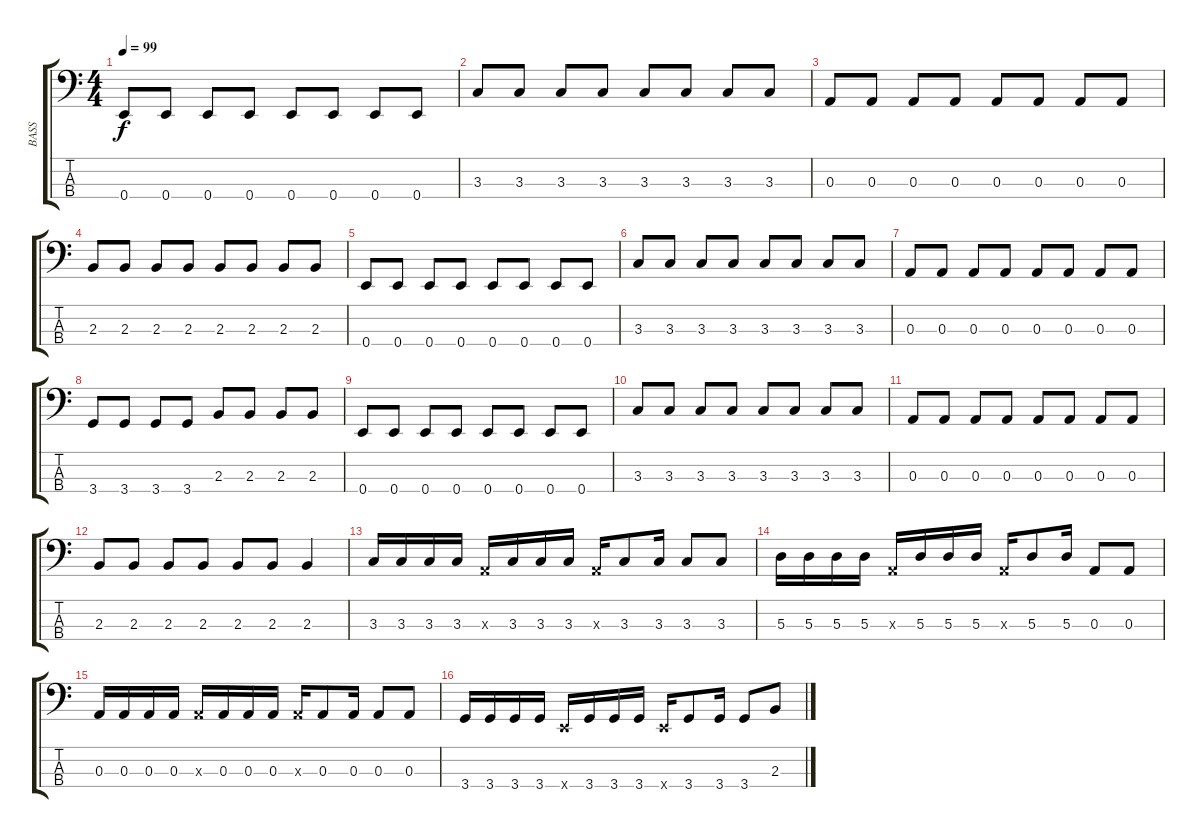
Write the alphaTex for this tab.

\track ("BASS" "BASS") {instrument electricbassfinger}
\staff {score tabs}
\tuning (G2 D2 A1 E1) {hide}
\ts (4 4)
\tempo 99
\clef f4
\ks c
0.4.8{dy f} 0.4.8 0.4.8 0.4.8 0.4.8 0.4.8 0.4.8 0.4.8 |
3.3.8 3.3.8 3.3.8 3.3.8 3.3.8 3.3.8 3.3.8 3.3.8 |
0.3.8 0.3.8 0.3.8 0.3.8 0.3.8 0.3.8 0.3.8 0.3.8 |
2.3.8 2.3.8 2.3.8 2.3.8 2.3.8 2.3.8 2.3.8 2.3.8 |
0.4.8 0.4.8 0.4.8 0.4.8 0.4.8 0.4.8 0.4.8 0.4.8 |
3.3.8 3.3.8 3.3.8 3.3.8 3.3.8 3.3.8 3.3.8 3.3.8 |
0.3.8 0.3.8 0.3.8 0.3.8 0.3.8 0.3.8 0.3.8 0.3.8 |
3.4.8 3.4.8 3.4.8 3.4.8 2.3.8 2.3.8 2.3.8 2.3.8 |
0.4.8 0.4.8 0.4.8 0.4.8 0.4.8 0.4.8 0.4.8 0.4.8 |
3.3.8 3.3.8 3.3.8 3.3.8 3.3.8 3.3.8 3.3.8 3.3.8 |
0.3.8 0.3.8 0.3.8 0.3.8 0.3.8 0.3.8 0.3.8 0.3.8 |
2.3.8 2.3.8 2.3.8 2.3.8 2.3.8 2.3.8 2.3.4 |
3.3.16{volume 13 instrument electricbassfinger} 3.3.16 3.3.16 3.3.16 0.3{x}.16 3.3.16 3.3.16 3.3.16 0.3{x}.16 3.3.8 3.3.16 3.3.8 3.3.8 |
5.3.16 5.3.16 5.3.16 5.3.16 0.3{x}.16 5.3.16 5.3.16 5.3.16 0.3{x}.16 5.3.8 5.3.16 0.3.8 0.3.8 |
0.3.16 0.3.16 0.3.16 0.3.16 0.3{x}.16 0.3.16 0.3.16 0.3.16 0.3{x}.16 0.3.8 0.3.16 0.3.8 0.3.8 |
3.4.16 3.4.16 3.4.16 3.4.16 0.4{x}.16 3.4.16 3.4.16 3.4.16 0.4{x}.16 3.4.8 3.4.16 3.4.8 2.3.8
